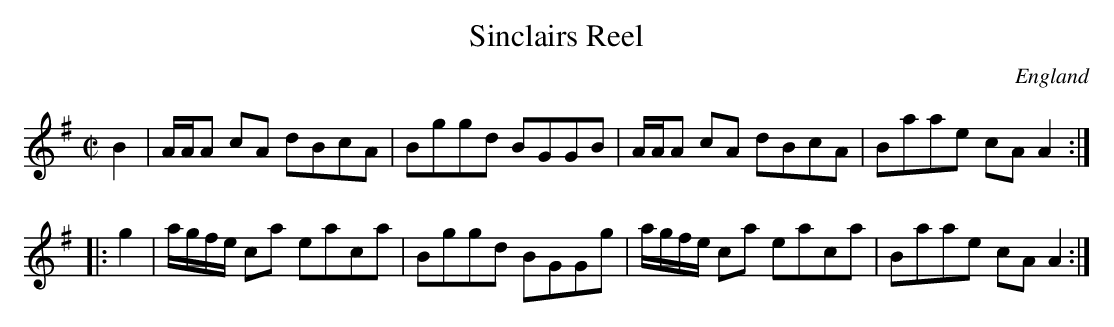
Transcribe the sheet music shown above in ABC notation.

X:1
T:Sinclairs Reel
O:England
M:C|
K:G
B2|A/2A/2A cA dBcA| Bggd BGGB|\
A/2A/2A cA dBcA| Baae cAA2:|
|:g2|a/2g/2f/2e/ ca eaca|Bggd BGGg|\
a/2g/2f/2e/2 ca eaca|Baae cAA2:|
